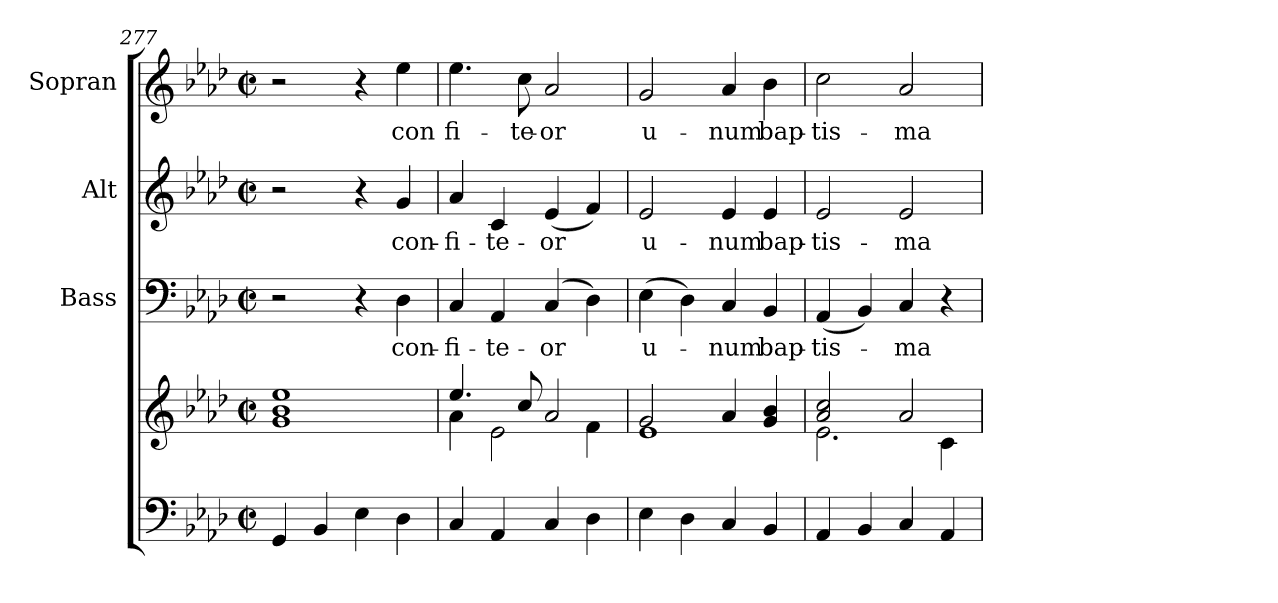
**kern	**kern	**kern	**text	**kern	**text	**kern	**text
*part4	*part4	*part3	*part3	*part2	*part2	*part1	*part1
*staff5	*staff4	*staff3	*staff3	*staff2	*staff2	*staff1	*staff1
*	*	*I"Bass	*	*I"Alt	*	*I"Sopran	*
*	*	*I'B.	*	*I'A.	*	*I'S.	*
*clefF4	*clefG2	*clefF4	*	*clefG2	*	*clefG2	*
*k[b-e-a-d-]	*k[b-e-a-d-]	*k[b-e-a-d-]	*	*k[b-e-a-d-]	*	*k[b-e-a-d-]	*
*A-:	*A-:	*A-:	*	*A-:	*	*A-:	*
*M2/2	*M2/2	*M2/2	*	*M2/2	*	*M2/2	*
*met(c|)	*met(c|)	*met(c|)	*	*met(c|)	*	*met(c|)	*
=277	=277	=277	=277	=277	=277	=277	=277
4GG/	1g 1b- 1ee-	2r	.	2r	.	2r	.
4BB-/	.	.	.	.	.	.	.
4E-\	.	4r	.	4r	.	4r	.
!	!	!	!LO:LY:b	!	!LO:LY:b	!	!LO:LY:b
4D-\	.	4D-\	con-	4g/	con-	4ee-\	con
=278	=278	=278	=278	=278	=278	=278	=278
*	*^	*	*	*	*	*	*
!	!	!	!	!LO:LY:b	!	!LO:LY:b	!	!LO:LY:b
4C/	4.ee-/	4a-\	4C/	-fi-	4a-/	-fi-	4.ee-\	fi-
!	!	!	!	!LO:LY:b	!	!LO:LY:b	!	!
4AA-/	.	2e-\	4AA-/	-te-	4c/	-te-	.	.
!	!	!	!	!	!	!	!	!LO:LY:b
.	8cc/	.	.	.	.	.	8cc\	-te-
!	!	!	!	!LO:LY:b	!	!LO:LY:b	!	!LO:LY:b
4C/	2a-/	.	(4C/	-or	(<4e-/	-or	2a-/	-or
4D-\	.	4f\	4D-\)	.	4f/)	.	.	.
=279	=279	=279	=279	=279	=279	=279	=279	=279
!	!	!	!	!LO:LY:b	!	!LO:LY:b	!	!LO:LY:b
4E-\	2g/	1e-	(>4E-\	u-	2e-/	u-	2g/	u-
4D-\	.	.	4D-\)	.	.	.	.	.
!	!	!	!	!LO:LY:b	!	!LO:LY:b	!	!LO:LY:b
4C/	4a-/	.	4C/	-num	4e-/	-num	4a-/	-num
!	!	!	!	!LO:LY:b	!	!LO:LY:b	!	!LO:LY:b
4BB-/	4g/ 4b-/	.	4BB-/	bap-	4e-/	bap-	4b-\	bap-
=280	=280	=280	=280	=280	=280	=280	=280	=280
!	!	!	!	!LO:LY:b	!	!LO:LY:b	!	!LO:LY:b
4AA-/	2a-/ 2cc/	2.e-\	(<4AA-/	-tis-	2e-/	-tis-	2cc\	-tis-
4BB-/	.	.	4BB-/)	.	.	.	.	.
!	!	!	!	!LO:LY:b	!	!LO:LY:b	!	!LO:LY:b
4C/	2a-/	.	4C/	-ma	2e-/	-ma	2a-/	-ma
4AA-/	.	4c\	4r	.	.	.	.	.
*	*v	*v	*	*	*	*	*	*
=	=	=	=	=	=	=	=
*-	*-	*-	*-	*-	*-	*-	*-
